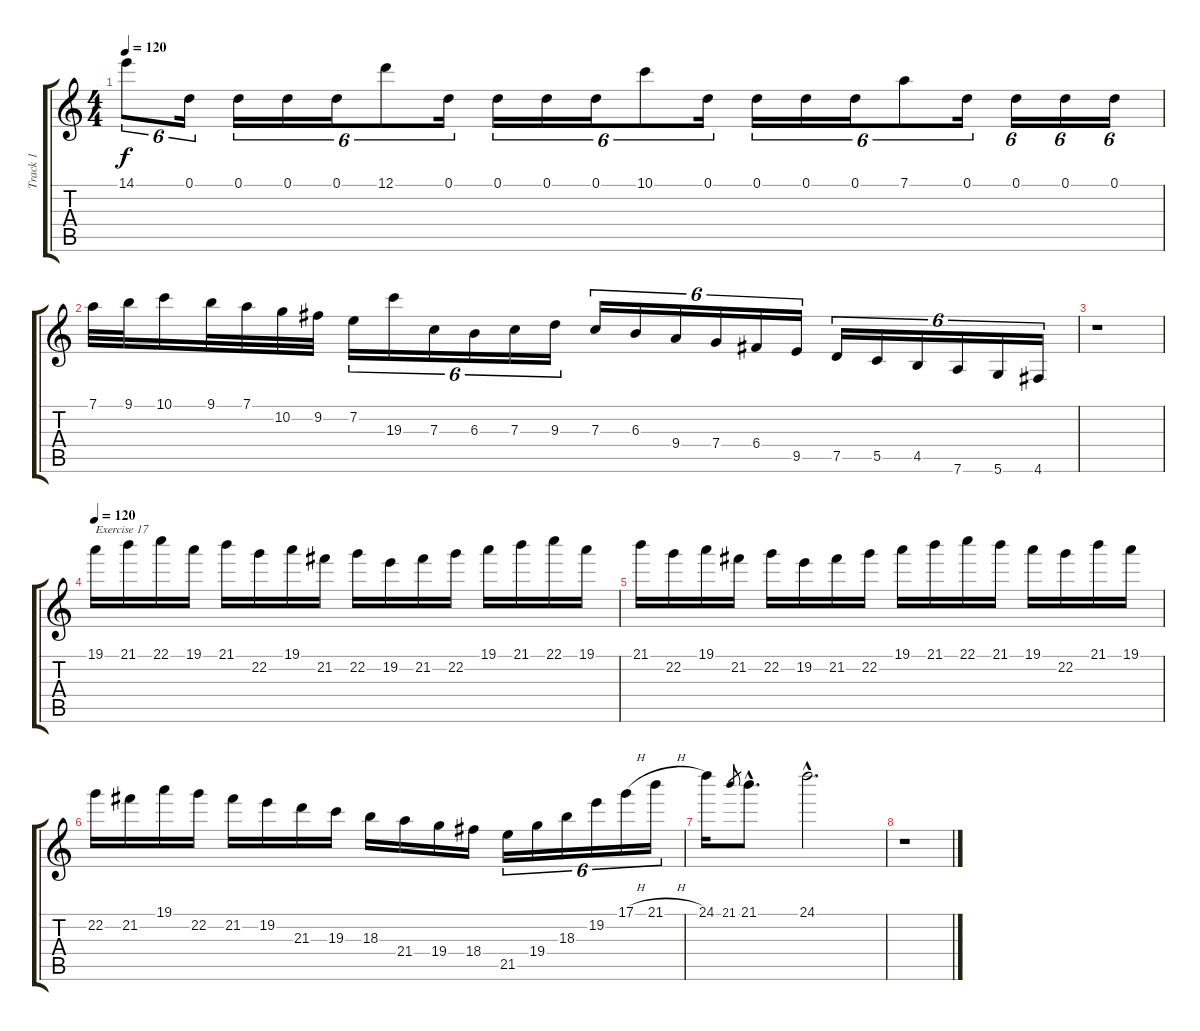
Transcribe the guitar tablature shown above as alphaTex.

\track ("Track 1" "Track 1") {instrument distortionguitar}
\staff {score tabs}
\tuning (D4 A3 F3 C3 G2 D2) {hide}
\ts (4 4)
\tempo 120
\clef g2
\ks c
14.1.8{tu (6 4) dy f} 0.1.16{tu (6 4)} 0.1.16{tu (6 4)} 0.1.16{tu (6 4)} 0.1.16{tu (6 4)} 12.1.8{tu (6 4)} 0.1.16{tu (6 4)} 0.1.16{tu (6 4)} 0.1.16{tu (6 4)} 0.1.16{tu (6 4)} 10.1.8{tu (6 4)} 0.1.16{tu (6 4)} 0.1.16{tu (6 4)} 0.1.16{tu (6 4)} 0.1.16{tu (6 4)} 7.1.8{tu (6 4)} 0.1.16{tu (6 4)} 0.1.16{tu (6 4)} 0.1.16{tu (6 4)} 0.1.16{tu (6 4)} |
7.1.32 9.1.32 10.1.16 9.1.32 7.1.32 10.2.32 9.2.32 7.2.16{tu (6 4)} 19.3.16{tu (6 4)} 7.3.16{tu (6 4)} 6.3.16{tu (6 4)} 7.3.16{tu (6 4)} 9.3.16{tu (6 4)} 7.3.16{tu (6 4)} 6.3.16{tu (6 4)} 9.4.16{tu (6 4)} 7.4.16{tu (6 4)} 6.4.16{tu (6 4)} 9.5.16{tu (6 4)} 7.5.16{tu (6 4)} 5.5.16{tu (6 4)} 4.5.16{tu (6 4)} 7.6.16{tu (6 4)} 5.6.16{tu (6 4)} 4.6.16{tu (6 4)} |
r.1 |
\tempo 120
19.1.16{txt "Exercise 17"} 21.1.16 22.1.16 19.1.16 21.1.16 22.2.16 19.1.16 21.2.16 22.2.16 19.2.16 21.2.16 22.2.16 19.1.16 21.1.16 22.1.16 19.1.16 |
21.1.16 22.2.16 19.1.16 21.2.16 22.2.16 19.2.16 21.2.16 22.2.16 19.1.16 21.1.16 22.1.16 21.1.16 19.1.16 22.2.16 21.1.16 19.1.16 |
22.2.16 21.2.16 19.1.16 22.2.16 21.2.16 19.2.16 21.3.16 19.3.16 18.3.16 21.4.16 19.4.16 18.4.16 21.5.16{tu (6 4)} 19.4.16{tu (6 4)} 18.3.16{tu (6 4)} 19.2.16{tu (6 4)} 17.1{h}.16{tu (6 4)} 21.1{h}.16{tu (6 4)} |
24.1.16 21.1.8{gr} 21.1{hac}.8{d} 24.1{hac}.2{d} |
r.1
